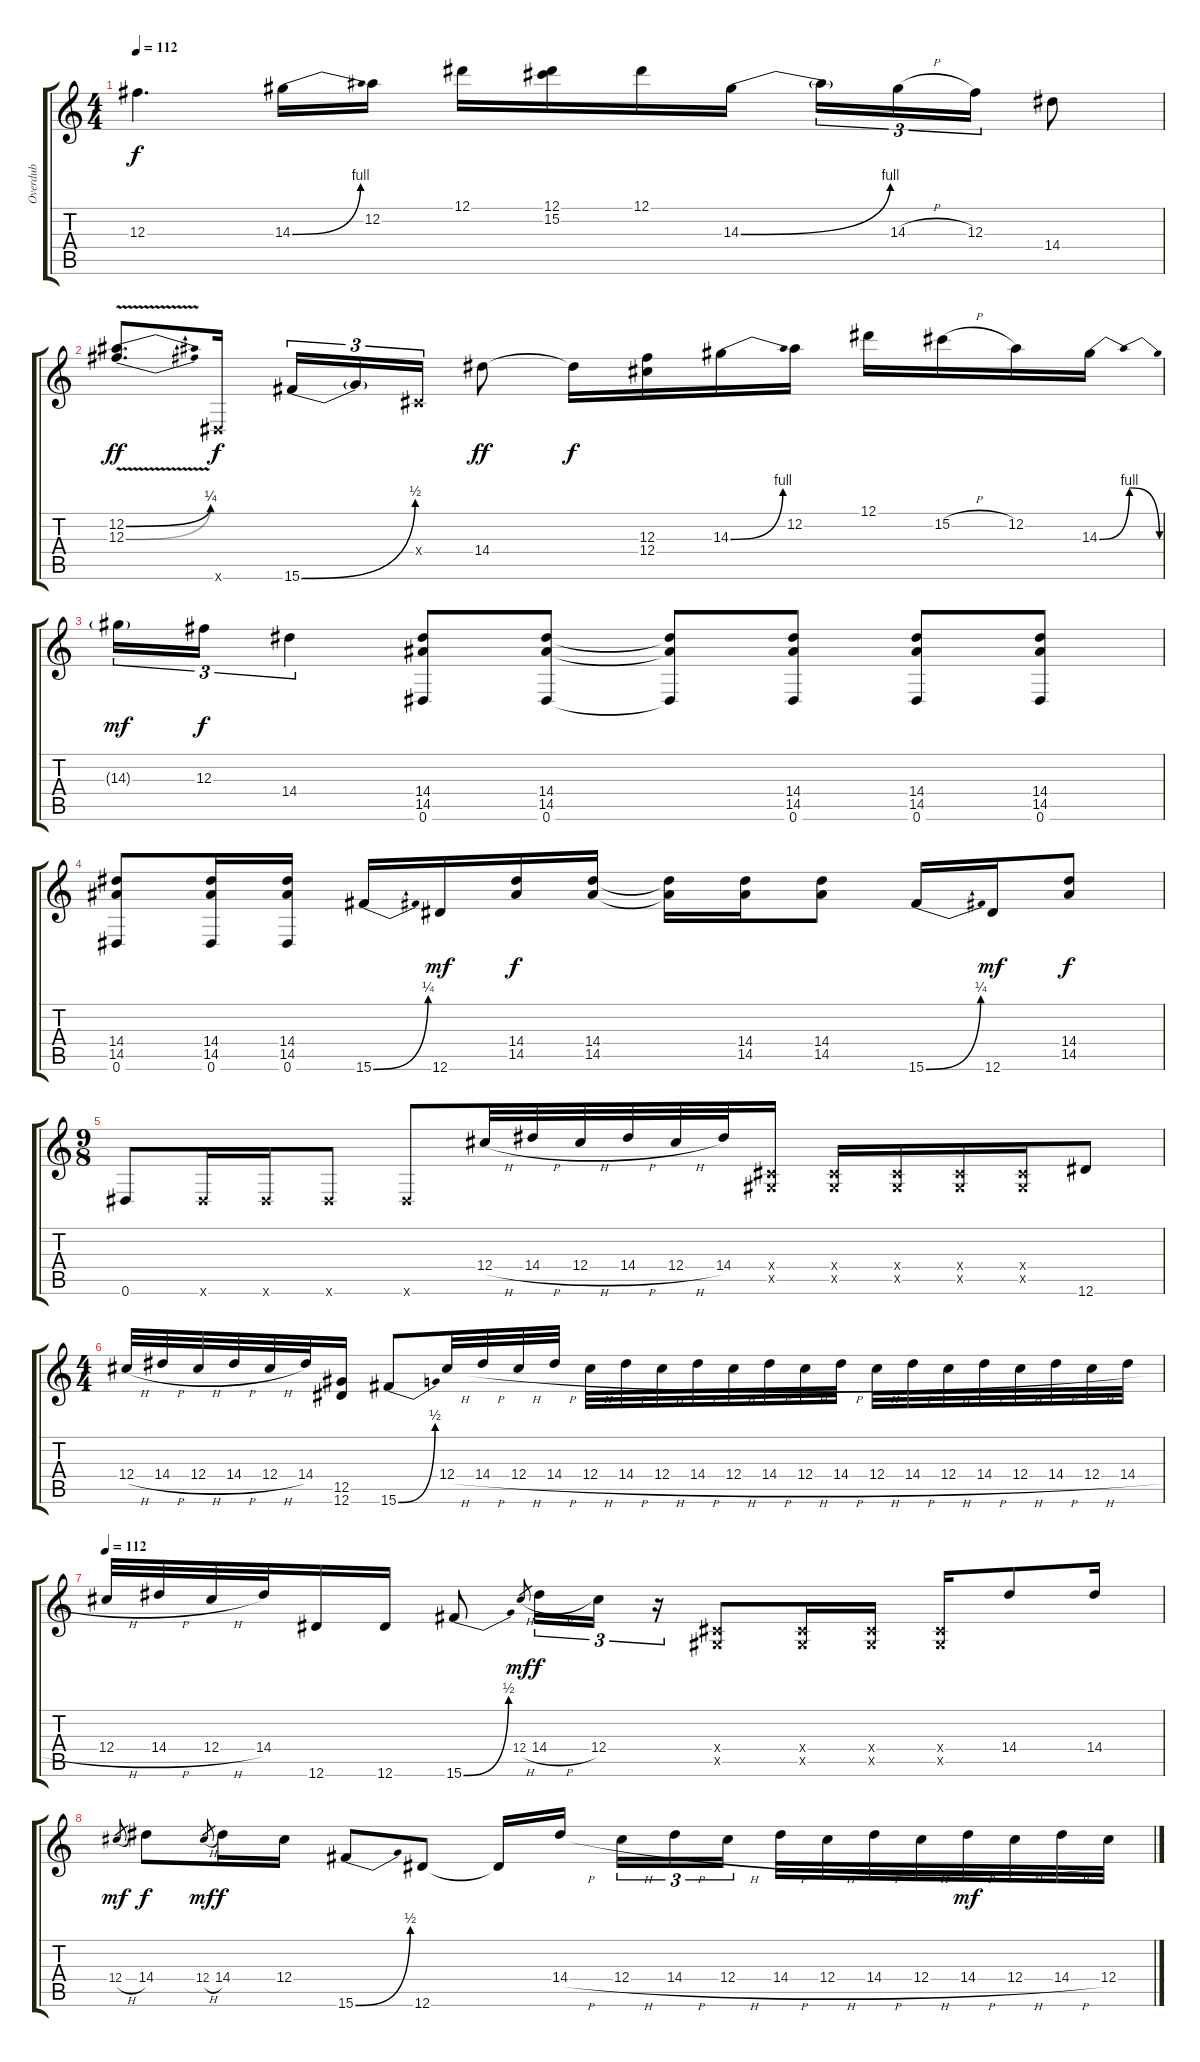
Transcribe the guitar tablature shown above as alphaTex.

\track ("Overdub" "Overdub") {instrument fretlessbass}
\staff {score tabs}
\tuning (Eb4 Bb3 Gb3 Db3 Ab2 Eb2) {hide}
\ts (4 4)
\tempo 112
\clef g2
\ks c
12.3{t}.4{d dy f} 14.3{be (bend 0 0 60 4)}.16 12.2.16 12.1.16 (12.1 15.2).16 12.1.16 14.3{be (bend 0 0 60 4)}.16 14.3{t}.16{tu (3 2)} 14.3{h}.16{tu (3 2)} 12.3.16{tu (3 2)} 14.4.8 |
(12.2{be (bend 0 0 60 1) v} 12.3{be (bend 0 0 60 1) v}).8{d dy ff} 0.6{x}.16{dy f} 15.6{be (bend 0 0 60 2)}.16{tu (3 2)} 15.6{t}.16{tu (3 2)} 0.4{x}.16{tu (3 2)} 14.4.8{dy ff} 14.4{t}.16{dy f} (12.3 12.4).16 14.3{be (bend 0 0 60 4)}.16 12.2.16 12.1.16 15.2{h}.16 12.2.16 14.3{be (bendrelease 0 0 15 4 30 4 60 0)}.16 |
14.3{g}.16{tu (3 2) dy mf} 12.3.16{tu (3 2) dy f} 14.4.4{tu (3 2)} (14.4 14.5 0.6).8 (14.4 14.5 0.6).8 (14.4{t} 14.5{t} 0.6{t}).8 (14.4 14.5 0.6).8 (14.4 14.5 0.6).8 (14.4 14.5 0.6).8 |
(14.4 14.5 0.6).8 (14.4 14.5 0.6).16 (14.4 14.5 0.6).16 15.6{be (bend 0 0 60 1)}.16 12.6.16{dy mf} (14.4 14.5).16{dy f} (14.4 14.5).16 (14.4{t} 14.5{t}).16 (14.4 14.5).16 (14.4 14.5).8 15.6{be (bend 0 0 60 1)}.16 12.6.16{dy mf} (14.4 14.5).8{dy f} |
\ts (9 8)
0.6.8 0.6{x}.16 0.6{x}.16 0.6{x}.8 0.6{x}.8 12.4{h}.32 14.4{h}.32 12.4{h}.32 14.4{h}.32 12.4{h}.32 14.4.32 (0.4{x} 0.5{x}).16 (0.4{x} 0.5{x}).16 (0.4{x} 0.5{x}).16 (0.4{x} 0.5{x}).16 (0.4{x} 0.5{x}).16 12.6.8 |
\ts (4 4)
12.4{h}.32 14.4{h}.32 12.4{h}.32 14.4{h}.32 12.4{h}.32 14.4.32 (12.5 12.6).16 15.6{be (bend 0 0 60 2)}.8 12.4{h}.32 14.4{h}.32 12.4{h}.32 14.4{h}.32 12.4{h}.32 14.4{h}.32 12.4{h}.32 14.4{h}.32 12.4{h}.32 14.4{h}.32 12.4{h}.32 14.4{h}.32 12.4{h}.32 14.4{h}.32 12.4{h}.32 14.4{h}.32 12.4{h}.32 14.4{h}.32 12.4{h}.32 14.4{h}.32 |
\tempo 112
12.4{h}.32 14.4{h}.32 12.4{h}.32 14.4.32 12.6.16 12.6.16 15.6{be (bend 0 0 60 2)}.8 12.4{h}.8{gr dy mf} 14.4{h}.16{tu (3 2) dy f} 12.4.16{tu (3 2)} r.16{tu (3 2)} (0.4{x} 0.5{x}).8 (0.4{x} 0.5{x}).16 (0.4{x} 0.5{x}).16 (0.4{x} 0.5{x}).16 14.4.8 14.4.16 |
12.4{h}.8{gr dy mf} 14.4.8{dy f} 12.4{h}.8{gr dy mf} 14.4.16{dy f} 12.4.16 15.6{be (bend 0 0 60 2)}.8 12.6.8 12.6{t}.16 14.4{h}.16 12.4{h}.16{tu (3 2)} 14.4{h}.16{tu (3 2)} 12.4{h}.16{tu (3 2)} 14.4{h}.32 12.4{h}.32 14.4{h}.32 12.4{h}.32 14.4{h}.32{dy mf} 12.4{h}.32 14.4{h}.32 12.4{h}.32
